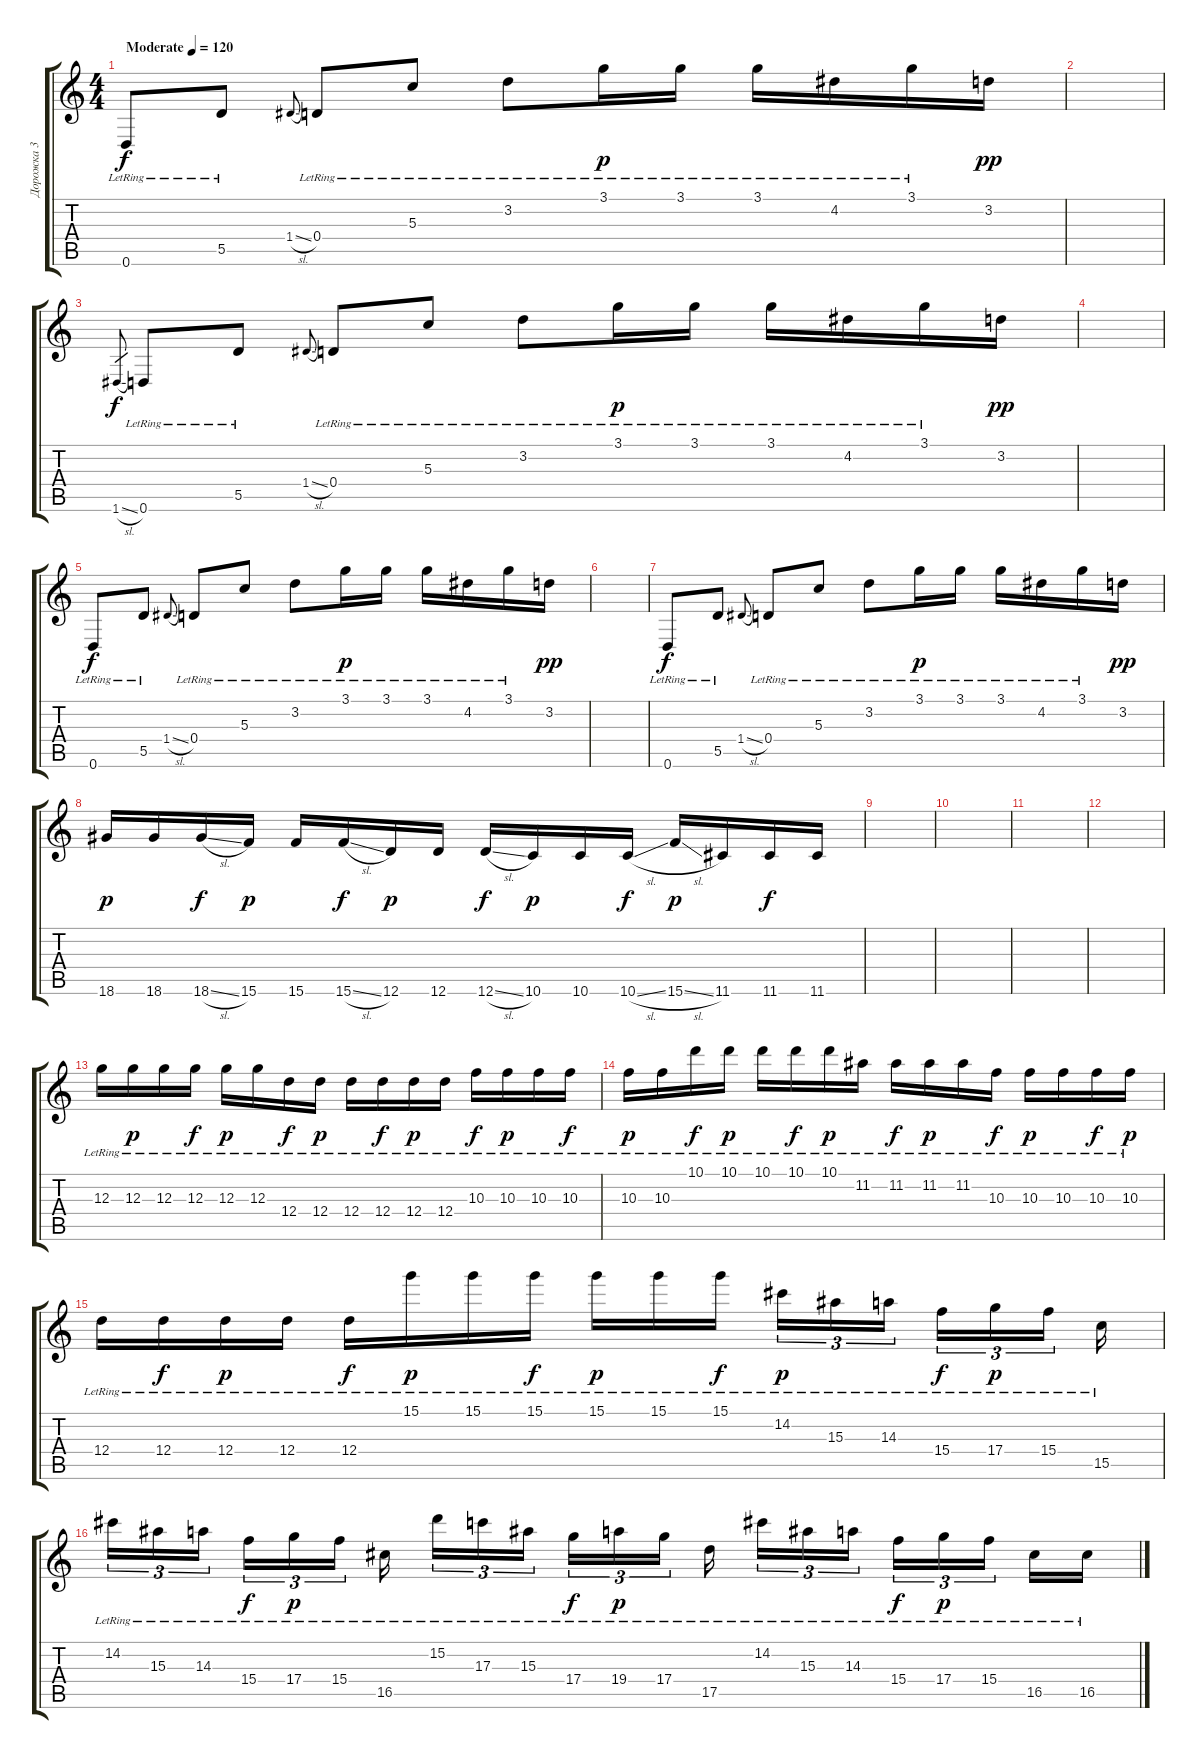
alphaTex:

\track ("Дорожка 3" "Дорожка 3") {instrument electricguitarjazz}
\staff {score tabs}
\tuning (E4 B3 G3 D3 A2 D2) {hide}
\ts (4 4)
\tempo (120 "Moderate")
\clef g2
\ks c
0.6{lr}.8{dy f instrument electricguitarjazz} 5.5{lr}.8 1.4{sl}.8{gr onbeat} 0.4{lr}.8 5.3{lr}.8 3.2{lr}.8 3.1{lr}.16{dy p} 3.1{lr}.16 3.1{lr}.16 4.2{lr}.16 3.1{lr}.16 3.2.16{dy pp} |
|
1.6{sl}.8{gr dy f} 0.6{lr}.8 5.5{lr}.8 1.4{sl}.8{gr onbeat} 0.4{lr}.8 5.3{lr}.8 3.2{lr}.8 3.1{lr}.16{dy p} 3.1{lr}.16 3.1{lr}.16 4.2{lr}.16 3.1{lr}.16 3.2.16{dy pp} |
|
0.6{lr}.8{dy f} 5.5{lr}.8 1.4{sl}.8{gr onbeat} 0.4{lr}.8 5.3{lr}.8 3.2{lr}.8 3.1{lr}.16{dy p} 3.1{lr}.16 3.1{lr}.16 4.2{lr}.16 3.1{lr}.16 3.2.16{dy pp} |
|
0.6{lr}.8{dy f} 5.5{lr}.8 1.4{sl}.8{gr onbeat} 0.4{lr}.8 5.3{lr}.8 3.2{lr}.8 3.1{lr}.16{dy p} 3.1{lr}.16 3.1{lr}.16 4.2{lr}.16 3.1{lr}.16 3.2.16{dy pp} |
18.6.16{dy p} 18.6.16 18.6{sl}.16{dy f} 15.6.16{dy p} 15.6.16 15.6{sl}.16{dy f} 12.6.16{dy p} 12.6.16 12.6{sl}.16{dy f} 10.6.16{dy p} 10.6.16 10.6{sl}.16{dy f} 15.6{sl}.16{dy p} 11.6.16 11.6.16{dy f} 11.6.16 |
|
|
|
|
12.3{lr}.16 12.3{lr}.16{dy p} 12.3{lr}.16 12.3{lr}.16{dy f} 12.3{lr}.16{dy p} 12.3{lr}.16 12.4{lr}.16{dy f} 12.4{lr}.16{dy p} 12.4{lr}.16 12.4{lr}.16{dy f} 12.4{lr}.16{dy p} 12.4{lr}.16 10.3{lr}.16{dy f} 10.3{lr}.16{dy p} 10.3{lr}.16 10.3{lr}.16{dy f} |
10.3{lr}.16{dy p} 10.3{lr}.16 10.1{lr}.16{dy f} 10.1{lr}.16{dy p} 10.1{lr}.16 10.1{lr}.16{dy f} 10.1{lr}.16{dy p} 11.2{lr}.16 11.2{lr}.16{dy f} 11.2{lr}.16{dy p} 11.2{lr}.16 10.3{lr}.16{dy f} 10.3{lr}.16{dy p} 10.3{lr}.16 10.3{lr}.16{dy f} 10.3{lr}.16{dy p} |
12.4{lr}.16 12.4{lr}.16{dy f} 12.4{lr}.16{dy p} 12.4{lr}.16 12.4{lr}.16{dy f} 15.1{lr}.16{dy p} 15.1{lr}.16 15.1{lr}.16{dy f} 15.1{lr}.16{dy p} 15.1{lr}.16 15.1{lr}.16{dy f beam splitsecondary} 14.2{lr}.16{tu (3 2) dy p} 15.3{lr}.16{tu (3 2)} 14.3{lr}.16{tu (3 2) beam splitsecondary} 15.4{lr}.16{tu (3 2) dy f} 17.4{lr}.16{tu (3 2) dy p} 15.4{lr}.16{tu (3 2) beam splitsecondary} 15.5{lr}.16 |
14.2{lr}.16{tu (3 2)} 15.3{lr}.16{tu (3 2)} 14.3{lr}.16{tu (3 2) beam splitsecondary} 15.4{lr}.16{tu (3 2) dy f} 17.4{lr}.16{tu (3 2) dy p} 15.4{lr}.16{tu (3 2)} 16.5{lr}.16{beam splitsecondary} 15.2{lr}.16{tu (3 2)} 17.3{lr}.16{tu (3 2)} 15.3{lr}.16{tu (3 2) beam splitsecondary} 17.4{lr}.16{tu (3 2) dy f} 19.4{lr}.16{tu (3 2) dy p} 17.4{lr}.16{tu (3 2) beam splitsecondary} 17.5{lr}.16{beam splitsecondary} 14.2{lr}.16{tu (3 2)} 15.3{lr}.16{tu (3 2)} 14.3{lr}.16{tu (3 2)} 15.4{lr}.16{tu (3 2) dy f} 17.4{lr}.16{tu (3 2) dy p} 15.4{lr}.16{tu (3 2) beam splitsecondary} 16.5{lr}.16 16.5{lr}.16
